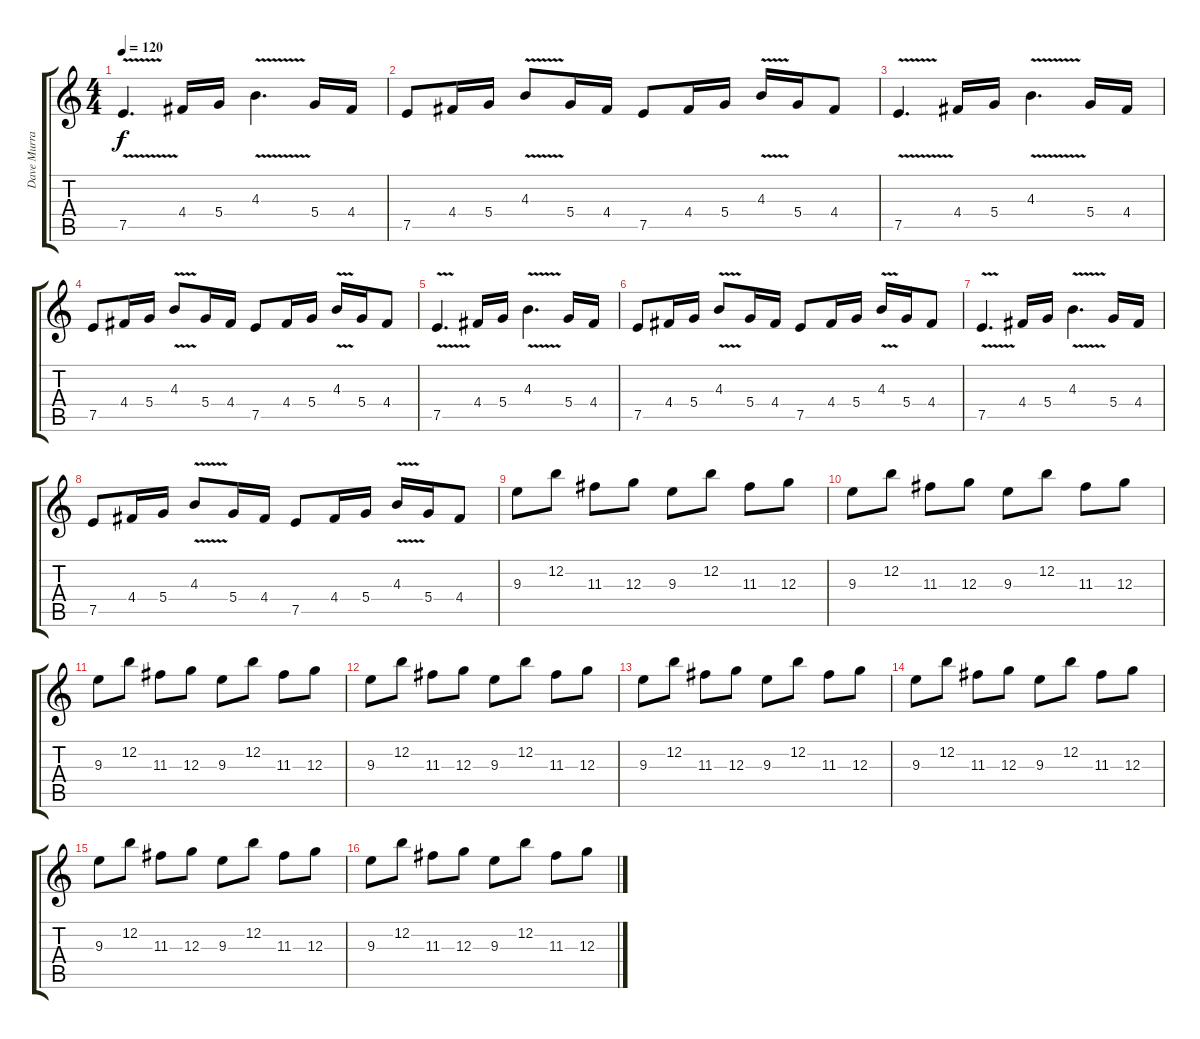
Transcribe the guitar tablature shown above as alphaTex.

\track ("Dave Murray" "Dave Murra") {instrument distortionguitar}
\staff {score tabs}
\tuning (E4 B3 G3 D3 A2 E2) {hide}
\ts (4 4)
\tempo 120
\clef g2
\ks c
7.5{v}.4{d dy f} 4.4.16 5.4.16 4.3{v}.4{d} 5.4.16 4.4.16 |
7.5.8 4.4.16 5.4.16 4.3{v}.8 5.4.16 4.4.16 7.5.8 4.4.16 5.4.16 4.3{v}.16 5.4.16 4.4.8 |
7.5{v}.4{d} 4.4.16 5.4.16 4.3{v}.4{d} 5.4.16 4.4.16 |
7.5.8 4.4.16 5.4.16 4.3{v}.8 5.4.16 4.4.16 7.5.8 4.4.16 5.4.16 4.3{v}.16 5.4.16 4.4.8 |
7.5{v}.4{d} 4.4.16 5.4.16 4.3{v}.4{d} 5.4.16 4.4.16 |
7.5.8 4.4.16 5.4.16 4.3{v}.8 5.4.16 4.4.16 7.5.8 4.4.16 5.4.16 4.3{v}.16 5.4.16 4.4.8 |
7.5{v}.4{d} 4.4.16 5.4.16 4.3{v}.4{d} 5.4.16 4.4.16 |
7.5.8 4.4.16 5.4.16 4.3{v}.8 5.4.16 4.4.16 7.5.8 4.4.16 5.4.16 4.3{v}.16 5.4.16 4.4.8 |
9.3.8 12.2.8 11.3.8 12.3.8 9.3.8 12.2.8 11.3.8 12.3.8 |
9.3.8 12.2.8 11.3.8 12.3.8 9.3.8 12.2.8 11.3.8 12.3.8 |
9.3.8 12.2.8 11.3.8 12.3.8 9.3.8 12.2.8 11.3.8 12.3.8 |
9.3.8 12.2.8 11.3.8 12.3.8 9.3.8 12.2.8 11.3.8 12.3.8 |
9.3.8 12.2.8 11.3.8 12.3.8 9.3.8 12.2.8 11.3.8 12.3.8 |
9.3.8 12.2.8 11.3.8 12.3.8 9.3.8 12.2.8 11.3.8 12.3.8 |
9.3.8 12.2.8 11.3.8 12.3.8 9.3.8 12.2.8 11.3.8 12.3.8 |
9.3.8 12.2.8 11.3.8 12.3.8 9.3.8 12.2.8 11.3.8 12.3.8
